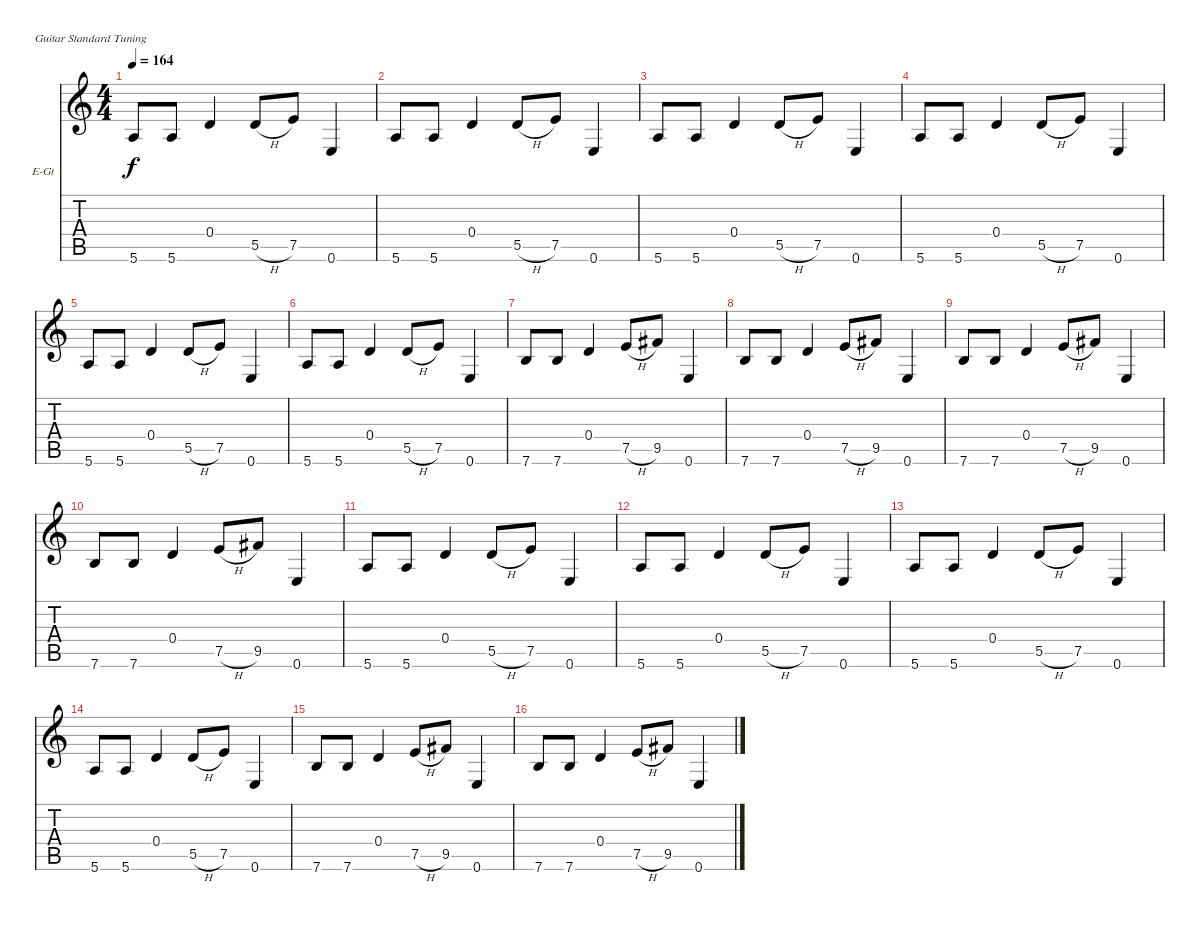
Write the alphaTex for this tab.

\defaultSystemsLayout 4
\bracketExtendMode nobrackets
\firstSystemTrackNameOrientation horizontal
\otherSystemsTrackNameOrientation horizontal
\track ("Stone Gossard (Drive)" "E-Gt") {instrument overdrivenguitar}
\staff {score tabs}
\tuning (E4 B3 G3 D3 A2 E2)
\ts (4 4)
\tempo 164
\clef g2
\ks c
5.6.8{dy f} 5.6.8 0.4.4 5.5{h}.8 7.5.8 0.6.4 |
5.6.8 5.6.8 0.4.4 5.5{h}.8 7.5.8 0.6.4 |
5.6.8 5.6.8 0.4.4 5.5{h}.8 7.5.8 0.6.4 |
5.6.8 5.6.8 0.4.4 5.5{h}.8 7.5.8 0.6.4 |
5.6.8 5.6.8 0.4.4 5.5{h}.8 7.5.8 0.6.4 |
5.6.8 5.6.8 0.4.4 5.5{h}.8 7.5.8 0.6.4 |
7.6.8 7.6.8 0.4.4 7.5{h}.8 9.5.8 0.6.4 |
7.6.8 7.6.8 0.4.4 7.5{h}.8 9.5.8 0.6.4 |
7.6.8 7.6.8 0.4.4 7.5{h}.8 9.5.8 0.6.4 |
7.6.8 7.6.8 0.4.4 7.5{h}.8 9.5.8 0.6.4 |
5.6.8 5.6.8 0.4.4 5.5{h}.8 7.5.8 0.6.4 |
5.6.8 5.6.8 0.4.4 5.5{h}.8 7.5.8 0.6.4 |
5.6.8 5.6.8 0.4.4 5.5{h}.8 7.5.8 0.6.4 |
5.6.8 5.6.8 0.4.4 5.5{h}.8 7.5.8 0.6.4 |
7.6.8 7.6.8 0.4.4 7.5{h}.8 9.5.8 0.6.4 |
7.6.8 7.6.8 0.4.4 7.5{h}.8 9.5.8 0.6.4
